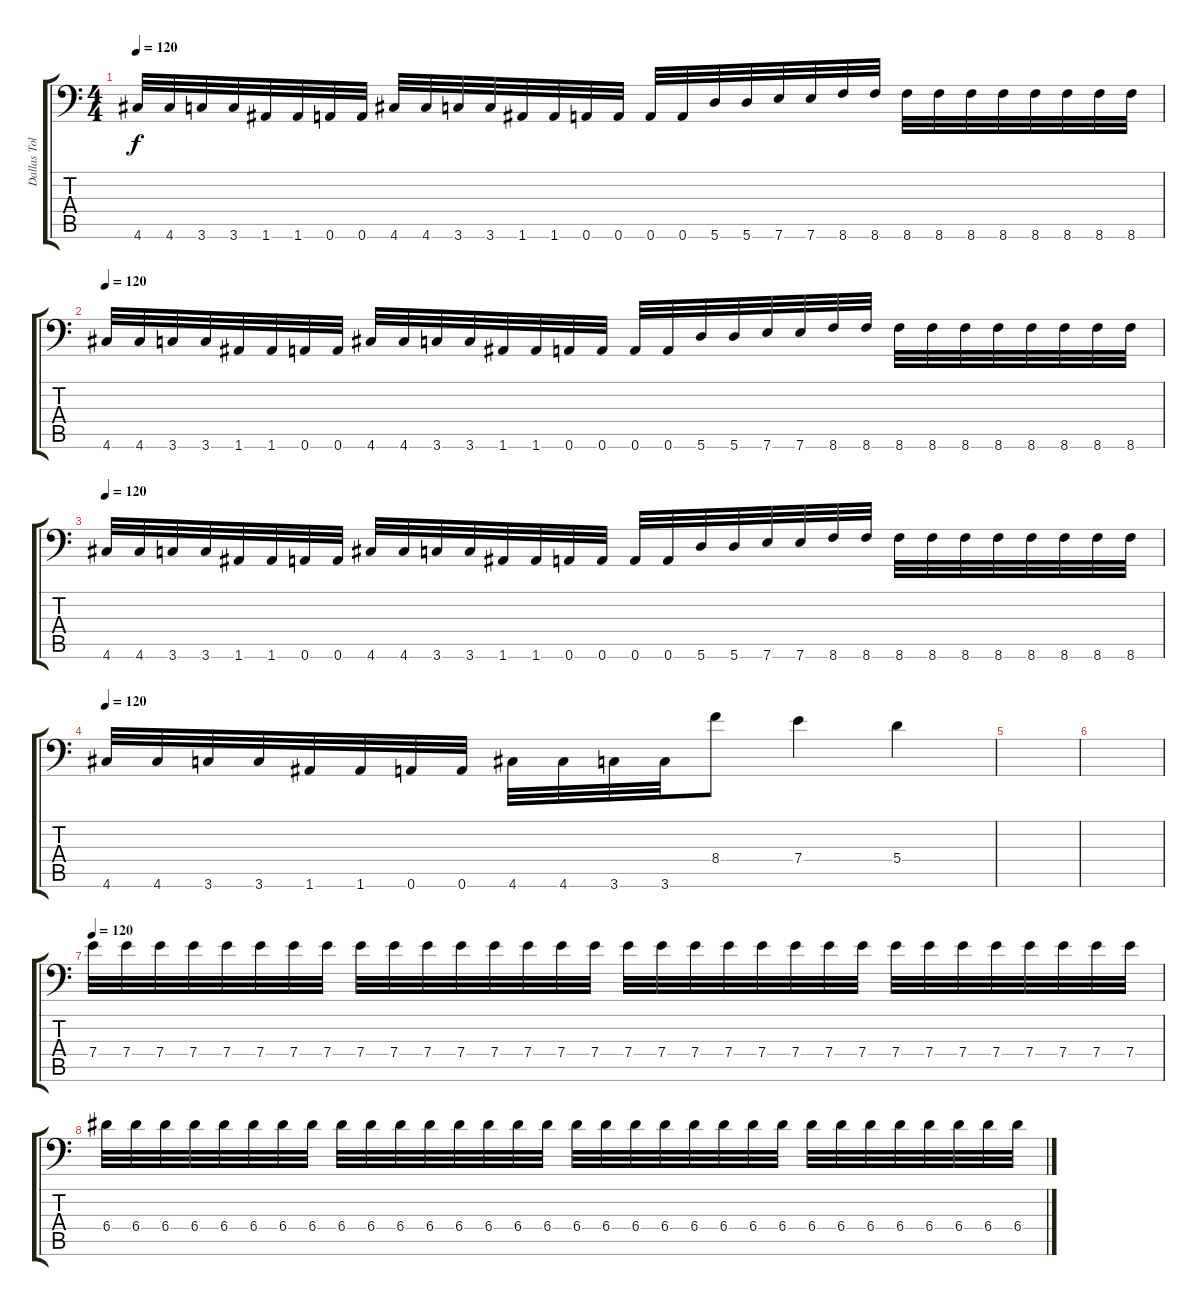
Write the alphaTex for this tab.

\track ("Dallas Toler-Wade" "Dallas Tol") {instrument distortionguitar}
\staff {score tabs}
\tuning (B3 Gb3 D3 A2 E2 A1) {hide}
\ts (4 4)
\tempo 120
\clef f4
\ks c
4.6.32{dy f} 4.6.32 3.6.32 3.6.32 1.6.32 1.6.32 0.6.32 0.6.32 4.6.32 4.6.32 3.6.32 3.6.32 1.6.32 1.6.32 0.6.32 0.6.32 0.6.32 0.6.32 5.6.32 5.6.32 7.6.32 7.6.32 8.6.32 8.6.32 8.6.32 8.6.32 8.6.32 8.6.32 8.6.32 8.6.32 8.6.32 8.6.32 |
\tempo 120
4.6.32 4.6.32 3.6.32 3.6.32 1.6.32 1.6.32 0.6.32 0.6.32 4.6.32 4.6.32 3.6.32 3.6.32 1.6.32 1.6.32 0.6.32 0.6.32 0.6.32 0.6.32 5.6.32 5.6.32 7.6.32 7.6.32 8.6.32 8.6.32 8.6.32 8.6.32 8.6.32 8.6.32 8.6.32 8.6.32 8.6.32 8.6.32 |
\tempo 120
4.6.32 4.6.32 3.6.32 3.6.32 1.6.32 1.6.32 0.6.32 0.6.32 4.6.32 4.6.32 3.6.32 3.6.32 1.6.32 1.6.32 0.6.32 0.6.32 0.6.32 0.6.32 5.6.32 5.6.32 7.6.32 7.6.32 8.6.32 8.6.32 8.6.32 8.6.32 8.6.32 8.6.32 8.6.32 8.6.32 8.6.32 8.6.32 |
\tempo 120
4.6.32 4.6.32 3.6.32 3.6.32 1.6.32 1.6.32 0.6.32 0.6.32 4.6.32 4.6.32 3.6.32 3.6.32 8.4.8 7.4.4 5.4.4 |
|
|
\tempo 120
7.4.32 7.4.32 7.4.32 7.4.32 7.4.32 7.4.32 7.4.32 7.4.32 7.4.32 7.4.32 7.4.32 7.4.32 7.4.32 7.4.32 7.4.32 7.4.32 7.4.32 7.4.32 7.4.32 7.4.32 7.4.32 7.4.32 7.4.32 7.4.32 7.4.32 7.4.32 7.4.32 7.4.32 7.4.32 7.4.32 7.4.32 7.4.32 |
6.4.32 6.4.32 6.4.32 6.4.32 6.4.32 6.4.32 6.4.32 6.4.32 6.4.32 6.4.32 6.4.32 6.4.32 6.4.32 6.4.32 6.4.32 6.4.32 6.4.32 6.4.32 6.4.32 6.4.32 6.4.32 6.4.32 6.4.32 6.4.32 6.4.32 6.4.32 6.4.32 6.4.32 6.4.32 6.4.32 6.4.32 6.4.32
